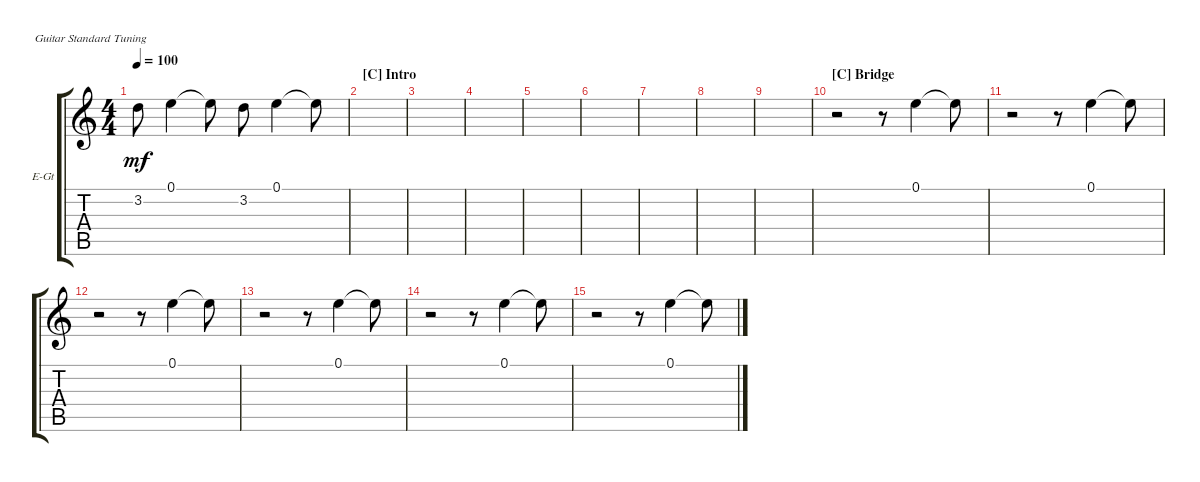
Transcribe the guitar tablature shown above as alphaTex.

\defaultSystemsLayout 4
\bracketExtendMode groupsimilarinstruments
\firstSystemTrackNameOrientation horizontal
\otherSystemsTrackNameOrientation horizontal
\track ("Electric Guitar" "E-Gt") {instrument electricguitarclean}
\staff {score tabs}
\tuning (E4 B3 G3 D3 A2 E2)
\ts (4 4)
\tempo 100
\clef g2
\ks c
3.2.8{dy mf} 0.1.4 0.1{t}.8 3.2.8 0.1.4 0.1{t}.8 |
\section ("C" "Intro")
|
|
|
|
|
|
|
|
\section ("C" "Bridge")
r.2 r.8 0.1.4 0.1{t}.8 |
r.2 r.8 0.1.4 0.1{t}.8 |
r.2 r.8 0.1.4 0.1{t}.8 |
r.2 r.8 0.1.4 0.1{t}.8 |
r.2 r.8 0.1.4 0.1{t}.8 |
r.2 r.8 0.1.4 0.1{t}.8
